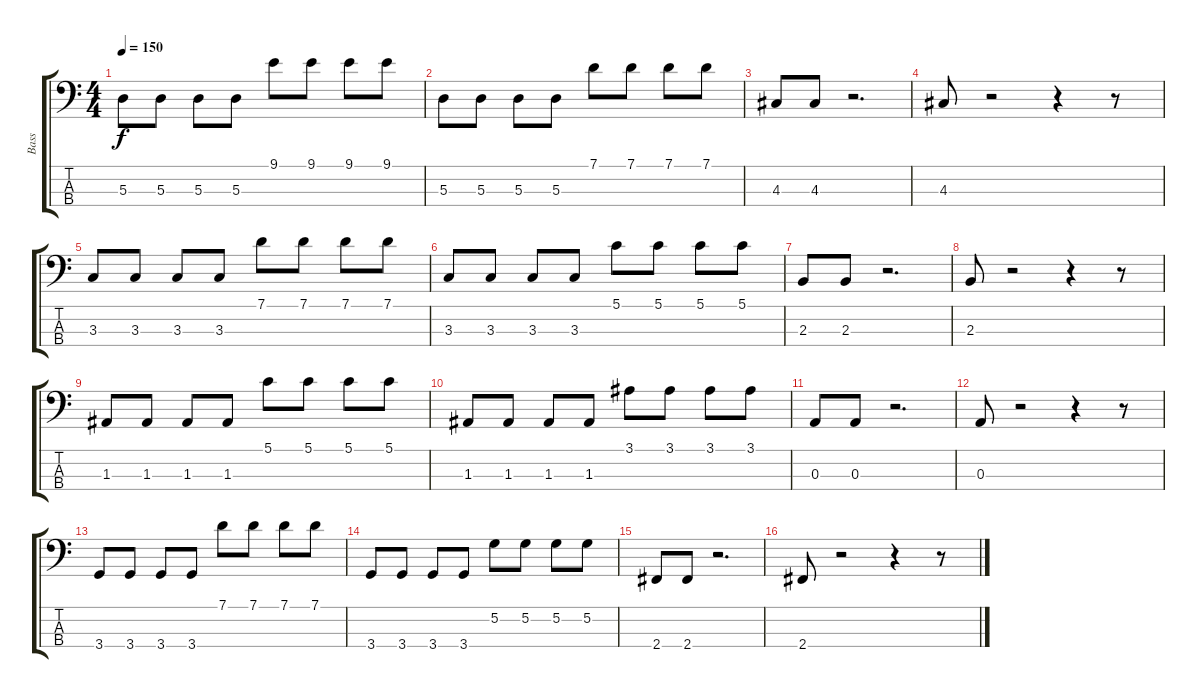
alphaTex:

\track ("Bass" "Bass") {instrument electricbassfinger}
\staff {score tabs}
\tuning (G2 D2 A1 E1) {hide}
\ts (4 4)
\tempo 150
\clef f4
\ks c
5.3.8{dy f} 5.3.8 5.3.8 5.3.8 9.1.8 9.1.8 9.1.8 9.1.8 |
5.3.8 5.3.8 5.3.8 5.3.8 7.1.8 7.1.8 7.1.8 7.1.8 |
4.3.8 4.3.8 r.2{d} |
4.3.8 r.2 r.4 r.8 |
3.3.8 3.3.8 3.3.8 3.3.8 7.1.8 7.1.8 7.1.8 7.1.8 |
3.3.8 3.3.8 3.3.8 3.3.8 5.1.8 5.1.8 5.1.8 5.1.8 |
2.3.8 2.3.8 r.2{d} |
2.3.8 r.2 r.4 r.8 |
1.3.8 1.3.8 1.3.8 1.3.8 5.1.8 5.1.8 5.1.8 5.1.8 |
1.3.8 1.3.8 1.3.8 1.3.8 3.1.8 3.1.8 3.1.8 3.1.8 |
0.3.8 0.3.8 r.2{d} |
0.3.8 r.2 r.4 r.8 |
3.4.8 3.4.8 3.4.8 3.4.8 7.1.8 7.1.8 7.1.8 7.1.8 |
3.4.8 3.4.8 3.4.8 3.4.8 5.2.8 5.2.8 5.2.8 5.2.8 |
2.4.8 2.4.8 r.2{d} |
2.4.8 r.2 r.4 r.8
